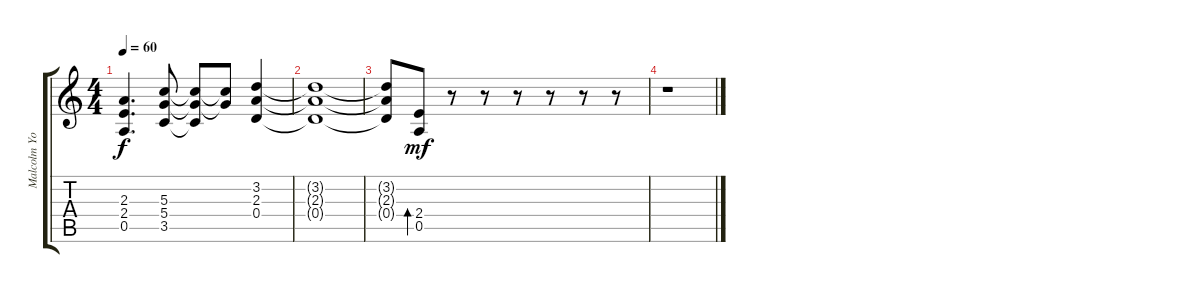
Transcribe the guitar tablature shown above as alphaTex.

\track ("Malcolm Young" "Malcolm Yo") {instrument overdrivenguitar}
\staff {score tabs}
\tuning (E4 B3 G3 D3 A2 E2) {hide}
\ts (4 4)
\tempo 60
\clef g2
\ks c
(2.3 2.4 0.5).4{d dy f} (5.3 5.4 3.5).8 (5.3{t} 5.4{t} 3.5{t}).8 (5.3{t} 5.4{t}).8 (3.2 2.3 0.4).4 |
(3.2{t} 2.3{t} 0.4{t}).1 |
(3.2{t} 2.3{t} 0.4{t}).8 (2.4 0.5).8{bd 240 dy mf} r.8 r.8 r.8 r.8 r.8 r.8 |
r.1
